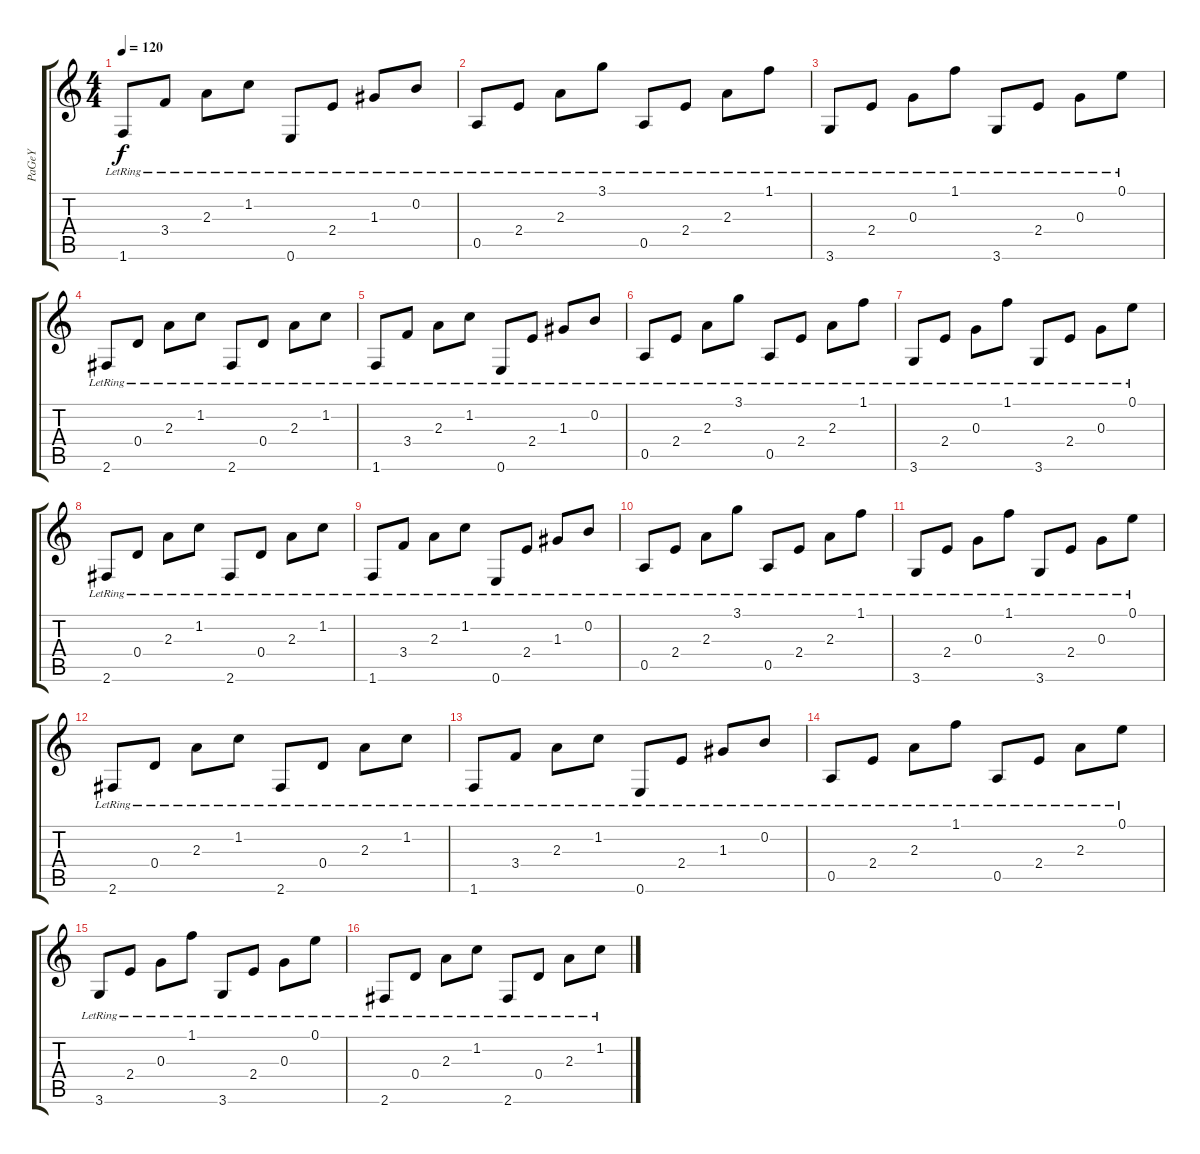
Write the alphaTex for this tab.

\track ("PaGeY" "PaGeY") {instrument acousticguitarsteel}
\staff {score tabs}
\tuning (E4 B3 G3 D3 A2 E2) {hide}
\ts (4 4)
\tempo 120
\clef g2
\ks c
1.6{lr}.8{dy f} 3.4{lr}.8 2.3{lr}.8 1.2{lr}.8 0.6{lr}.8 2.4{lr}.8 1.3{lr}.8 0.2{lr}.8 |
0.5{lr}.8 2.4{lr}.8 2.3{lr}.8 3.1{lr}.8 0.5{lr}.8 2.4{lr}.8 2.3{lr}.8 1.1{lr}.8 |
3.6{lr}.8 2.4{lr}.8 0.3{lr}.8 1.1{lr}.8 3.6{lr}.8 2.4{lr}.8 0.3{lr}.8 0.1{lr}.8 |
2.6{lr}.8 0.4{lr}.8 2.3{lr}.8 1.2{lr}.8 2.6{lr}.8 0.4{lr}.8 2.3{lr}.8 1.2{lr}.8 |
1.6{lr}.8 3.4{lr}.8 2.3{lr}.8 1.2{lr}.8 0.6{lr}.8 2.4{lr}.8 1.3{lr}.8 0.2{lr}.8 |
0.5{lr}.8 2.4{lr}.8 2.3{lr}.8 3.1{lr}.8 0.5{lr}.8 2.4{lr}.8 2.3{lr}.8 1.1{lr}.8 |
3.6{lr}.8 2.4{lr}.8 0.3{lr}.8 1.1{lr}.8 3.6{lr}.8 2.4{lr}.8 0.3{lr}.8 0.1{lr}.8 |
2.6{lr}.8 0.4{lr}.8 2.3{lr}.8 1.2{lr}.8 2.6{lr}.8 0.4{lr}.8 2.3{lr}.8 1.2{lr}.8 |
1.6{lr}.8 3.4{lr}.8 2.3{lr}.8 1.2{lr}.8 0.6{lr}.8 2.4{lr}.8 1.3{lr}.8 0.2{lr}.8 |
0.5{lr}.8 2.4{lr}.8 2.3{lr}.8 3.1{lr}.8 0.5{lr}.8 2.4{lr}.8 2.3{lr}.8 1.1{lr}.8 |
3.6{lr}.8 2.4{lr}.8 0.3{lr}.8 1.1{lr}.8 3.6{lr}.8 2.4{lr}.8 0.3{lr}.8 0.1{lr}.8 |
2.6{lr}.8 0.4{lr}.8 2.3{lr}.8 1.2{lr}.8 2.6{lr}.8 0.4{lr}.8 2.3{lr}.8 1.2{lr}.8 |
1.6{lr}.8 3.4{lr}.8 2.3{lr}.8 1.2{lr}.8 0.6{lr}.8 2.4{lr}.8 1.3{lr}.8 0.2{lr}.8 |
0.5{lr}.8 2.4{lr}.8 2.3{lr}.8 1.1{lr}.8 0.5{lr}.8 2.4{lr}.8 2.3{lr}.8 0.1{lr}.8 |
3.6{lr}.8 2.4{lr}.8 0.3{lr}.8 1.1{lr}.8 3.6{lr}.8 2.4{lr}.8 0.3{lr}.8 0.1{lr}.8 |
2.6{lr}.8 0.4{lr}.8 2.3{lr}.8 1.2{lr}.8 2.6{lr}.8 0.4{lr}.8 2.3{lr}.8 1.2{lr}.8
